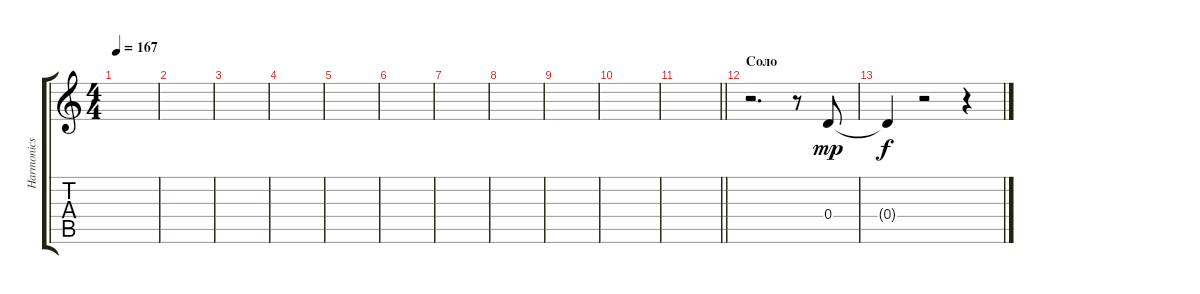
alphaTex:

\track ("Harmonics" "Harmonics") {instrument guitarharmonics}
\staff {score tabs}
\tuning (E4 B3 G3 D3 A2 E2) {hide}
\ts (4 4)
\tempo 167
\clef g2
\ks c
|
|
|
|
|
|
|
|
|
|
\barLineRight lightlight
|
\section ("" "Соло")
r.2{d} r.8 0.4.8{dy mp} |
0.4{t}.4{dy f} r.2 r.4
